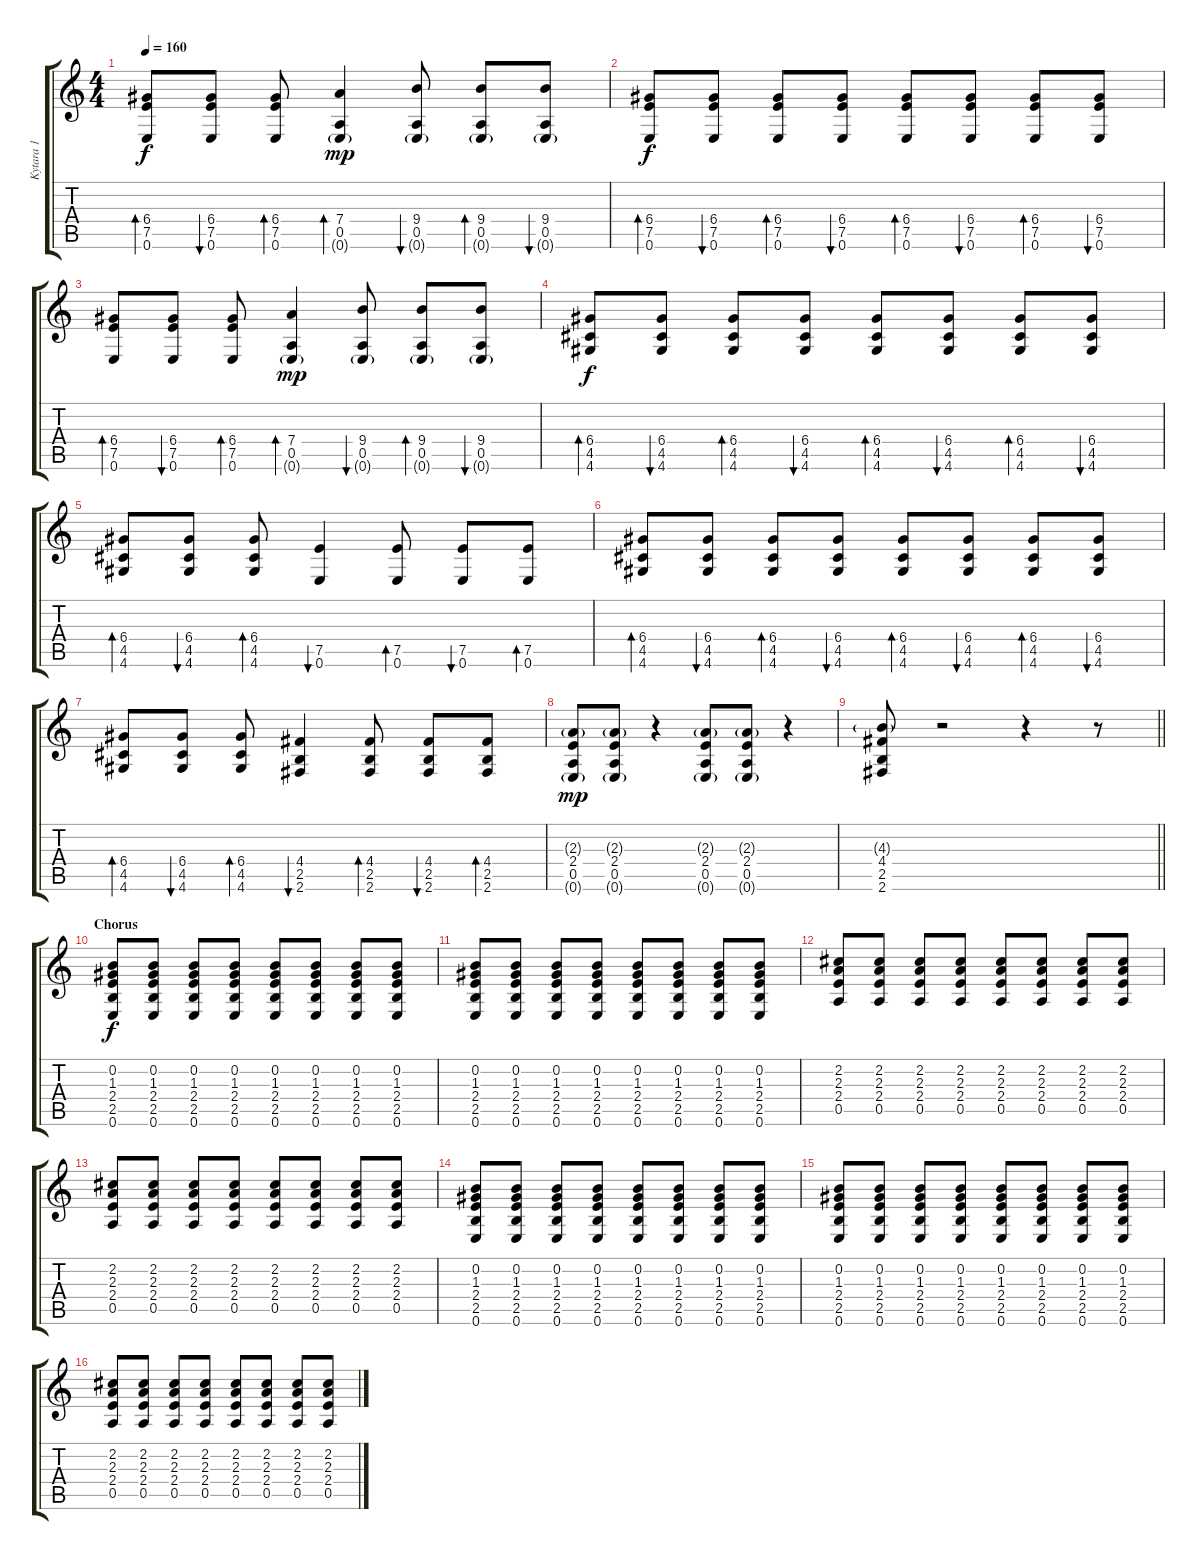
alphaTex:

\track ("Kytara 1" "Kytara 1") {instrument overdrivenguitar}
\staff {score tabs}
\tuning (E4 B3 G3 D3 A2 E2) {hide}
\ts (4 4)
\tempo 160
\clef g2
\ks c
(6.4 7.5 0.6).8{bd 60 dy f} (6.4 7.5 0.6).8{bu 60} (6.4 7.5 0.6).8{bd 60} (7.4 0.5 0.6{g}).4{bd 60 dy mp} (9.4 0.5 0.6{g}).8{bu 60} (9.4 0.5 0.6{g}).8{bd 60} (9.4 0.5 0.6{g}).8{bu 60} |
(6.4 7.5 0.6).8{bd 60 dy f} (6.4 7.5 0.6).8{bu 60} (6.4 7.5 0.6).8{bd 60} (6.4 7.5 0.6).8{bu 60} (6.4 7.5 0.6).8{bd 60} (6.4 7.5 0.6).8{bu 60} (6.4 7.5 0.6).8{bd 60} (6.4 7.5 0.6).8{bu 60} |
(6.4 7.5 0.6).8{bd 60} (6.4 7.5 0.6).8{bu 60} (6.4 7.5 0.6).8{bd 60} (7.4 0.5 0.6{g}).4{bd 60 dy mp} (9.4 0.5 0.6{g}).8{bu 60} (9.4 0.5 0.6{g}).8{bd 60} (9.4 0.5 0.6{g}).8{bu 60} |
(6.4 4.5 4.6).8{bd 60 dy f} (6.4 4.5 4.6).8{bu 60} (6.4 4.5 4.6).8{bd 60} (6.4 4.5 4.6).8{bu 60} (6.4 4.5 4.6).8{bd 60} (6.4 4.5 4.6).8{bu 60} (6.4 4.5 4.6).8{bd 60} (6.4 4.5 4.6).8{bu 60} |
(6.4 4.5 4.6).8{bd 60} (6.4 4.5 4.6).8{bu 60} (6.4 4.5 4.6).8{bd 60} (7.5 0.6).4{bu 60} (7.5 0.6).8{bd 60} (7.5 0.6).8{bu 60} (7.5 0.6).8{bd 60} |
(6.4 4.5 4.6).8{bd 60} (6.4 4.5 4.6).8{bu 60} (6.4 4.5 4.6).8{bd 60} (6.4 4.5 4.6).8{bu 60} (6.4 4.5 4.6).8{bd 60} (6.4 4.5 4.6).8{bu 60} (6.4 4.5 4.6).8{bd 60} (6.4 4.5 4.6).8{bu 60} |
(6.4 4.5 4.6).8{bd 60} (6.4 4.5 4.6).8{bu 60} (6.4 4.5 4.6).8{bd 60} (4.4 2.5 2.6).4{bu 60} (4.4 2.5 2.6).8{bd 60} (4.4 2.5 2.6).8{bu 60} (4.4 2.5 2.6).8{bd 60} |
(2.3{g} 2.4 0.5 0.6{g}).8{dy mp} (2.3{g} 2.4 0.5 0.6{g}).8 r.4 (2.3{g} 2.4 0.5 0.6{g}).8 (2.3{g} 2.4 0.5 0.6{g}).8 r.4 |
\barLineRight lightlight
(4.3{g} 4.4 2.5 2.6).8 r.2 r.4 r.8 |
\section ("" "Chorus")
(0.2 1.3 2.4 2.5 0.6).8{dy f} (0.2 1.3 2.4 2.5 0.6).8 (0.2 1.3 2.4 2.5 0.6).8 (0.2 1.3 2.4 2.5 0.6).8 (0.2 1.3 2.4 2.5 0.6).8 (0.2 1.3 2.4 2.5 0.6).8 (0.2 1.3 2.4 2.5 0.6).8 (0.2 1.3 2.4 2.5 0.6).8 |
(0.2 1.3 2.4 2.5 0.6).8 (0.2 1.3 2.4 2.5 0.6).8 (0.2 1.3 2.4 2.5 0.6).8 (0.2 1.3 2.4 2.5 0.6).8 (0.2 1.3 2.4 2.5 0.6).8 (0.2 1.3 2.4 2.5 0.6).8 (0.2 1.3 2.4 2.5 0.6).8 (0.2 1.3 2.4 2.5 0.6).8 |
(2.2 2.3 2.4 0.5).8 (2.2 2.3 2.4 0.5).8 (2.2 2.3 2.4 0.5).8 (2.2 2.3 2.4 0.5).8 (2.2 2.3 2.4 0.5).8 (2.2 2.3 2.4 0.5).8 (2.2 2.3 2.4 0.5).8 (2.2 2.3 2.4 0.5).8 |
(2.2 2.3 2.4 0.5).8 (2.2 2.3 2.4 0.5).8 (2.2 2.3 2.4 0.5).8 (2.2 2.3 2.4 0.5).8 (2.2 2.3 2.4 0.5).8 (2.2 2.3 2.4 0.5).8 (2.2 2.3 2.4 0.5).8 (2.2 2.3 2.4 0.5).8 |
(0.2 1.3 2.4 2.5 0.6).8 (0.2 1.3 2.4 2.5 0.6).8 (0.2 1.3 2.4 2.5 0.6).8 (0.2 1.3 2.4 2.5 0.6).8 (0.2 1.3 2.4 2.5 0.6).8 (0.2 1.3 2.4 2.5 0.6).8 (0.2 1.3 2.4 2.5 0.6).8 (0.2 1.3 2.4 2.5 0.6).8 |
(0.2 1.3 2.4 2.5 0.6).8 (0.2 1.3 2.4 2.5 0.6).8 (0.2 1.3 2.4 2.5 0.6).8 (0.2 1.3 2.4 2.5 0.6).8 (0.2 1.3 2.4 2.5 0.6).8 (0.2 1.3 2.4 2.5 0.6).8 (0.2 1.3 2.4 2.5 0.6).8 (0.2 1.3 2.4 2.5 0.6).8 |
(2.2 2.3 2.4 0.5).8 (2.2 2.3 2.4 0.5).8 (2.2 2.3 2.4 0.5).8 (2.2 2.3 2.4 0.5).8 (2.2 2.3 2.4 0.5).8 (2.2 2.3 2.4 0.5).8 (2.2 2.3 2.4 0.5).8 (2.2 2.3 2.4 0.5).8
